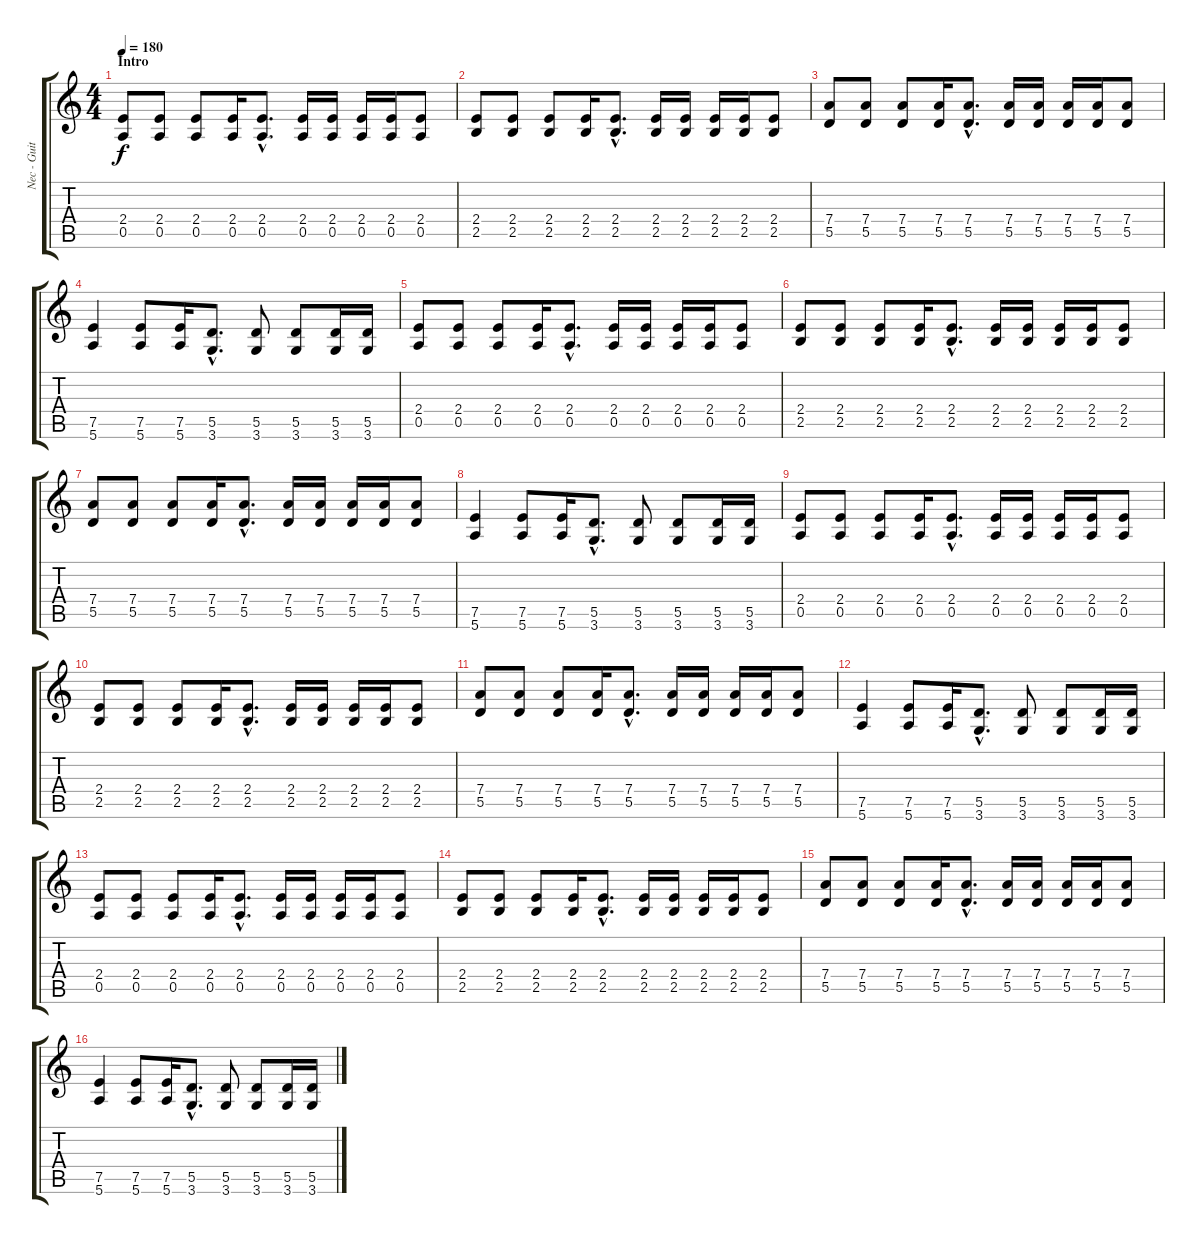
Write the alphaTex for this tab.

\track ("Nec - Guitars" "Nec - Guit") {instrument distortionguitar}
\staff {score tabs}
\tuning (E4 B3 G3 D3 A2 E2) {hide}
\ts (4 4)
\section ("" "Intro")
\tempo 180
\clef g2
\ks c
(2.4 0.5).8{dy f instrument distortionguitar} (2.4 0.5).8 (2.4 0.5).8 (2.4 0.5).16 (2.4{hac} 0.5{hac}).8{d} (2.4 0.5).16 (2.4 0.5).16 (2.4 0.5).16 (2.4 0.5).16 (2.4 0.5).8 |
(2.4 2.5).8 (2.4 2.5).8 (2.4 2.5).8 (2.4 2.5).16 (2.4{hac} 2.5{hac}).8{d} (2.4 2.5).16 (2.4 2.5).16 (2.4 2.5).16 (2.4 2.5).16 (2.4 2.5).8 |
(7.4 5.5).8 (7.4 5.5).8 (7.4 5.5).8 (7.4 5.5).16 (7.4{hac} 5.5{hac}).8{d} (7.4 5.5).16 (7.4 5.5).16 (7.4 5.5).16 (7.4 5.5).16 (7.4 5.5).8 |
(7.5 5.6).4 (7.5 5.6).8 (7.5 5.6).16 (5.5{hac} 3.6{hac}).8{d} (5.5 3.6).8 (5.5 3.6).8 (5.5 3.6).16 (5.5 3.6).16 |
(2.4 0.5).8 (2.4 0.5).8 (2.4 0.5).8 (2.4 0.5).16 (2.4{hac} 0.5{hac}).8{d} (2.4 0.5).16 (2.4 0.5).16 (2.4 0.5).16 (2.4 0.5).16 (2.4 0.5).8 |
(2.4 2.5).8 (2.4 2.5).8 (2.4 2.5).8 (2.4 2.5).16 (2.4{hac} 2.5{hac}).8{d} (2.4 2.5).16 (2.4 2.5).16 (2.4 2.5).16 (2.4 2.5).16 (2.4 2.5).8 |
(7.4 5.5).8 (7.4 5.5).8 (7.4 5.5).8 (7.4 5.5).16 (7.4{hac} 5.5{hac}).8{d} (7.4 5.5).16 (7.4 5.5).16 (7.4 5.5).16 (7.4 5.5).16 (7.4 5.5).8 |
(7.5 5.6).4 (7.5 5.6).8 (7.5 5.6).16 (5.5{hac} 3.6{hac}).8{d} (5.5 3.6).8 (5.5 3.6).8 (5.5 3.6).16 (5.5 3.6).16 |
(2.4 0.5).8 (2.4 0.5).8 (2.4 0.5).8 (2.4 0.5).16 (2.4{hac} 0.5{hac}).8{d} (2.4 0.5).16 (2.4 0.5).16 (2.4 0.5).16 (2.4 0.5).16 (2.4 0.5).8 |
(2.4 2.5).8 (2.4 2.5).8 (2.4 2.5).8 (2.4 2.5).16 (2.4{hac} 2.5{hac}).8{d} (2.4 2.5).16 (2.4 2.5).16 (2.4 2.5).16 (2.4 2.5).16 (2.4 2.5).8 |
(7.4 5.5).8 (7.4 5.5).8 (7.4 5.5).8 (7.4 5.5).16 (7.4{hac} 5.5{hac}).8{d} (7.4 5.5).16 (7.4 5.5).16 (7.4 5.5).16 (7.4 5.5).16 (7.4 5.5).8 |
(7.5 5.6).4 (7.5 5.6).8 (7.5 5.6).16 (5.5{hac} 3.6{hac}).8{d} (5.5 3.6).8 (5.5 3.6).8 (5.5 3.6).16 (5.5 3.6).16 |
(2.4 0.5).8 (2.4 0.5).8 (2.4 0.5).8 (2.4 0.5).16 (2.4{hac} 0.5{hac}).8{d} (2.4 0.5).16 (2.4 0.5).16 (2.4 0.5).16 (2.4 0.5).16 (2.4 0.5).8 |
(2.4 2.5).8 (2.4 2.5).8 (2.4 2.5).8 (2.4 2.5).16 (2.4{hac} 2.5{hac}).8{d} (2.4 2.5).16 (2.4 2.5).16 (2.4 2.5).16 (2.4 2.5).16 (2.4 2.5).8 |
(7.4 5.5).8 (7.4 5.5).8 (7.4 5.5).8 (7.4 5.5).16 (7.4{hac} 5.5{hac}).8{d} (7.4 5.5).16 (7.4 5.5).16 (7.4 5.5).16 (7.4 5.5).16 (7.4 5.5).8 |
(7.5 5.6).4 (7.5 5.6).8 (7.5 5.6).16 (5.5{hac} 3.6{hac}).8{d} (5.5 3.6).8 (5.5 3.6).8 (5.5 3.6).16 (5.5 3.6).16
